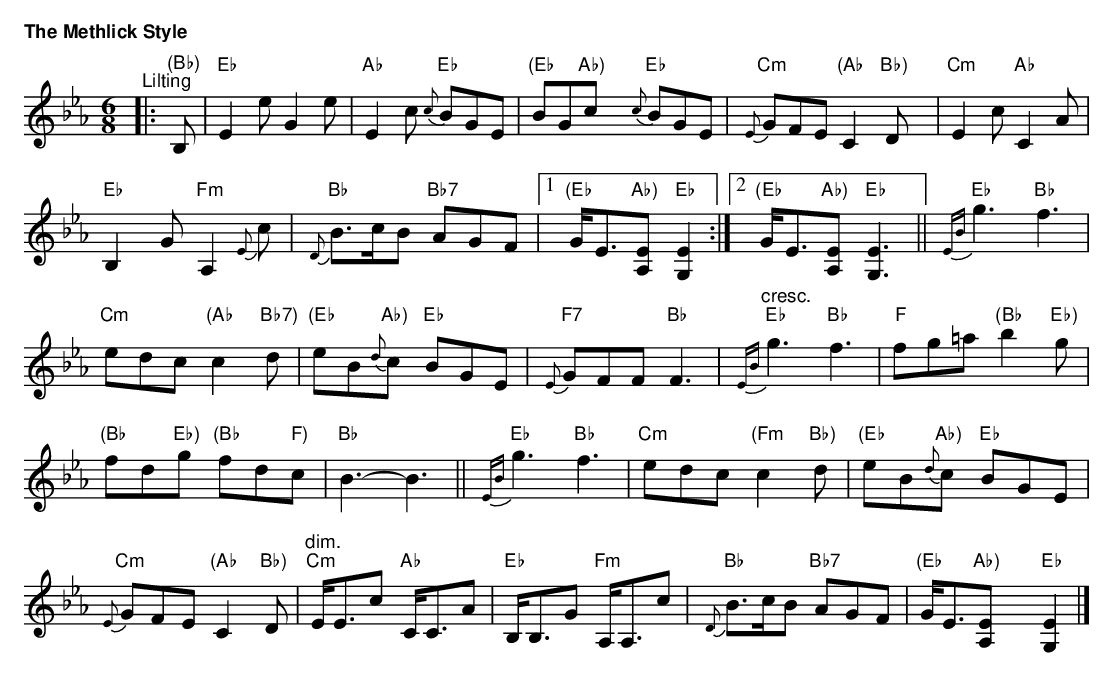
X:1
T:The Methlick Style
C:
M:6/8
L:1/8
K:Eb
"^Lilting"
|: "(Bb)"B, | "Eb"E2e G2e | "Ab"E2c "Eb"{c}BGE | "(Eb"BG"Ab)"cy "Eb"{c}BGE | "Cm"{E}GFE "(Ab"C2"Bb)"D y| "Cm"E2c "Ab"C2A |
"Eb"B,2G "Fm"A,2{E}c | "Bb"{D}B>cB "Bb7"AGF |1 "(Eb"G<E"Ab)"[EA,] "Eb"[E2G,2] :|2 "(Eb"G<E"Ab)"[EA,]"Eb"[E3G,3]|| "Eb"{EB}g3 "Bb"f3 |
"Cm"edc "(Ab"c2"Bb7)"d | "(Eb"eB"Ab)"{d}c "Eb"BGE | "F7"{E}GFF "Bb"F3 | "^cresc.""Eb"{EB}g3 "Bb"f3 | "F"fg=a "(Bb"b2"Eb)"g |
"(Bb"fd"Eb)"g "(Bb"fd"F)"c | "Bb"B3-B3 || "Eb"{EB}g3 "Bb"f3 | "Cm"edc "(Fm"c2"Bb)"d | "(Eb"eB{d}"Ab)"c "Eb"BGE |
"Cm"{E}GFE "(Ab"C2"Bb)"D | "^dim.""Cm"E<Ec "Ab"C<CA | "Eb"B,<B,G "Fm"A,<A,c | "Bb"{D}B>cB "Bb7"AGF |  "(Eb"G<E"Ab)"[EA,]yy "Eb"[E2G,2] |]
